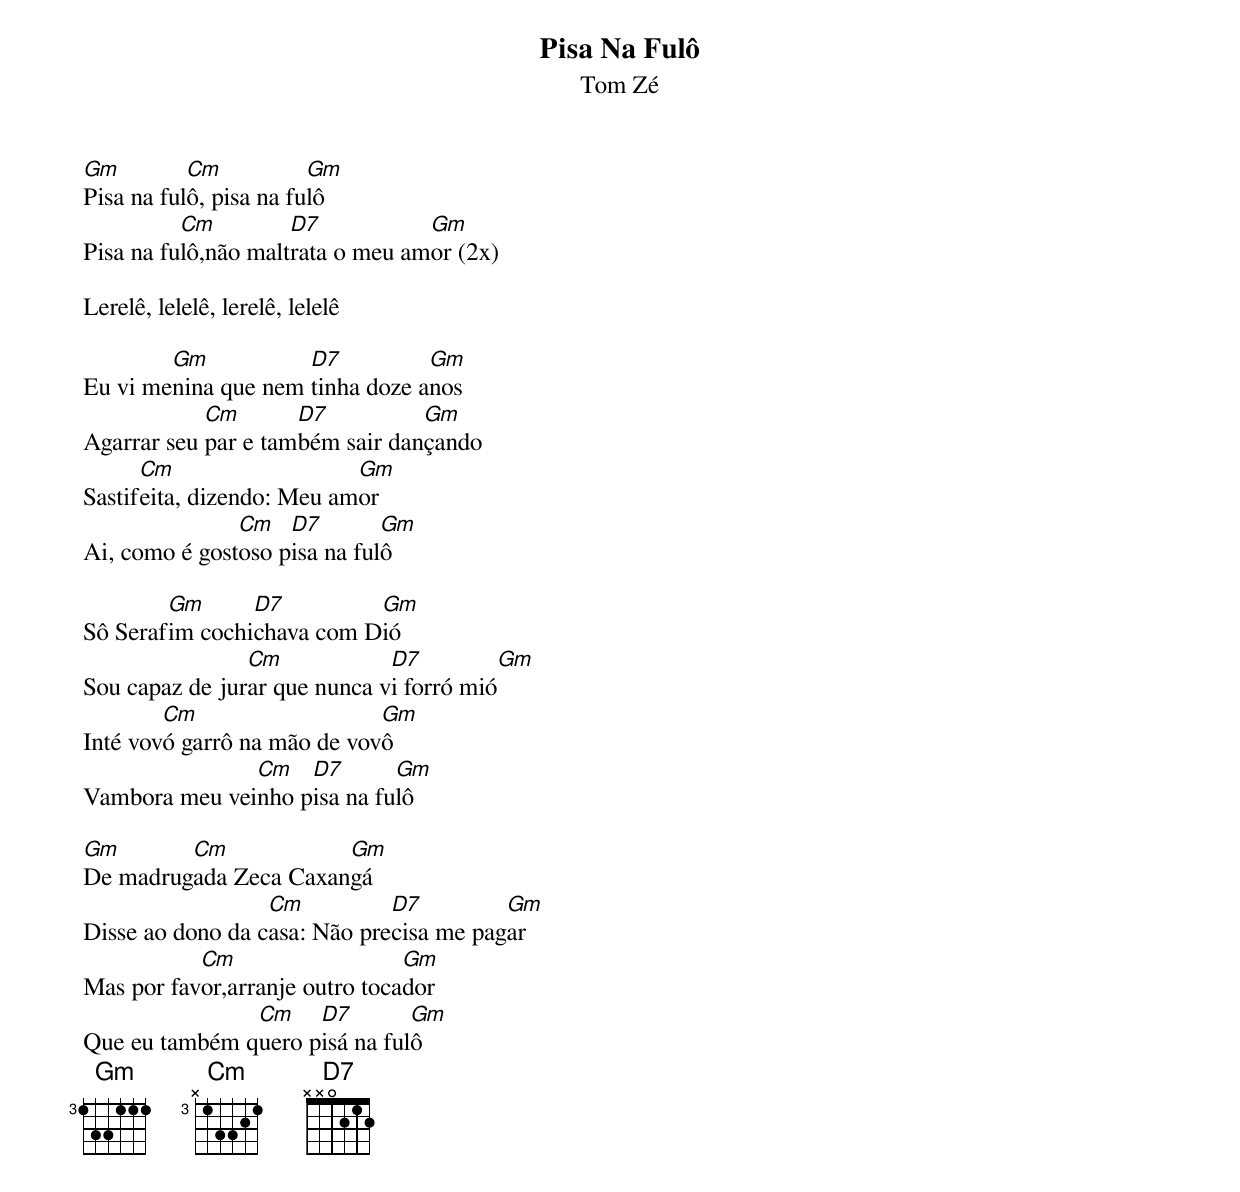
Pisa Na Fulô
Tom Zé

Gm         Cm           Gm
Pisa na fulô, pisa na fulô
          Cm         D7           Gm
Pisa na fulô,não maltrata o meu amor (2x)

Lerelê, lelelê, lerelê, lelelê

        Gm           D7          Gm
Eu vi menina que nem tinha doze anos
            Cm       D7          Gm
Agarrar seu par e também sair dançando
      Cm                   Gm
Sastifeita, dizendo: Meu amor
               Cm   D7        Gm
Ai, como é gostoso pisa na fulô

        Gm      D7         Gm
Sô Serafim cochichava com Dió
                Cm            D7          Gm
Sou capaz de jurar que nunca vi forró mió
        Cm                   Gm
Inté vovó garrô na mão de vovô
               Cm   D7       Gm
Vambora meu veinho pisa na fulô

Gm       Cm            Gm
De madrugada Zeca Caxangá
                  Cm          D7         Gm
Disse ao dono da casa: Não precisa me pagar
           Cm                   Gm
Mas por favor,arranje outro tocador
               Cm    D7        Gm
Que eu também quero pisá na fulô
